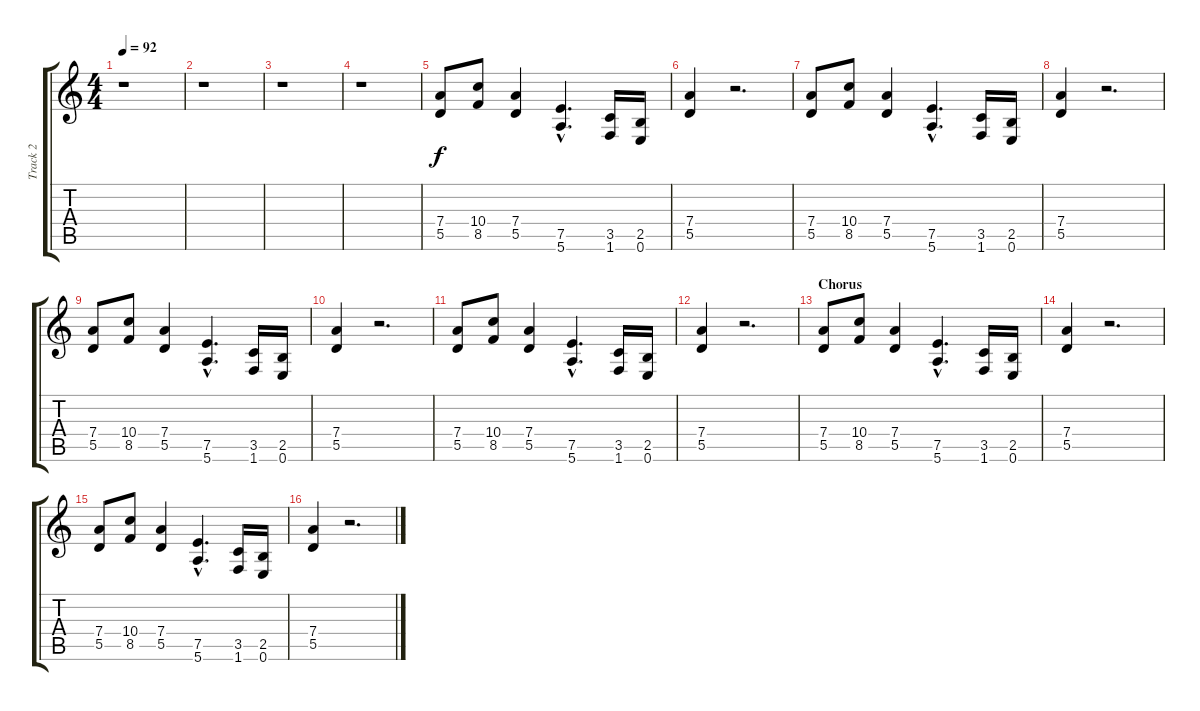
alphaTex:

\track ("Track 2" "Track 2") {instrument distortionguitar}
\staff {score tabs}
\tuning (E4 B3 G3 D3 A2 E2) {hide}
\ts (4 4)
\tempo 92
\clef g2
\ks c
r.1{dy f} |
r.1 |
r.1 |
r.1 |
(7.4 5.5).8 (10.4 8.5).8 (7.4 5.5).4 (7.5{hac} 5.6{hac}).4{d} (3.5 1.6).16 (2.5 0.6).16 |
(7.4 5.5).4 r.2{d} |
(7.4 5.5).8 (10.4 8.5).8 (7.4 5.5).4 (7.5{hac} 5.6{hac}).4{d} (3.5 1.6).16 (2.5 0.6).16 |
(7.4 5.5).4 r.2{d} |
(7.4 5.5).8 (10.4 8.5).8 (7.4 5.5).4 (7.5{hac} 5.6{hac}).4{d} (3.5 1.6).16 (2.5 0.6).16 |
(7.4 5.5).4 r.2{d} |
(7.4 5.5).8 (10.4 8.5).8 (7.4 5.5).4 (7.5{hac} 5.6{hac}).4{d} (3.5 1.6).16 (2.5 0.6).16 |
(7.4 5.5).4 r.2{d} |
\section ("" "Chorus")
(7.4 5.5).8 (10.4 8.5).8 (7.4 5.5).4 (7.5{hac} 5.6{hac}).4{d} (3.5 1.6).16 (2.5 0.6).16 |
(7.4 5.5).4 r.2{d} |
(7.4 5.5).8 (10.4 8.5).8 (7.4 5.5).4 (7.5{hac} 5.6{hac}).4{d} (3.5 1.6).16 (2.5 0.6).16 |
(7.4 5.5).4 r.2{d}
